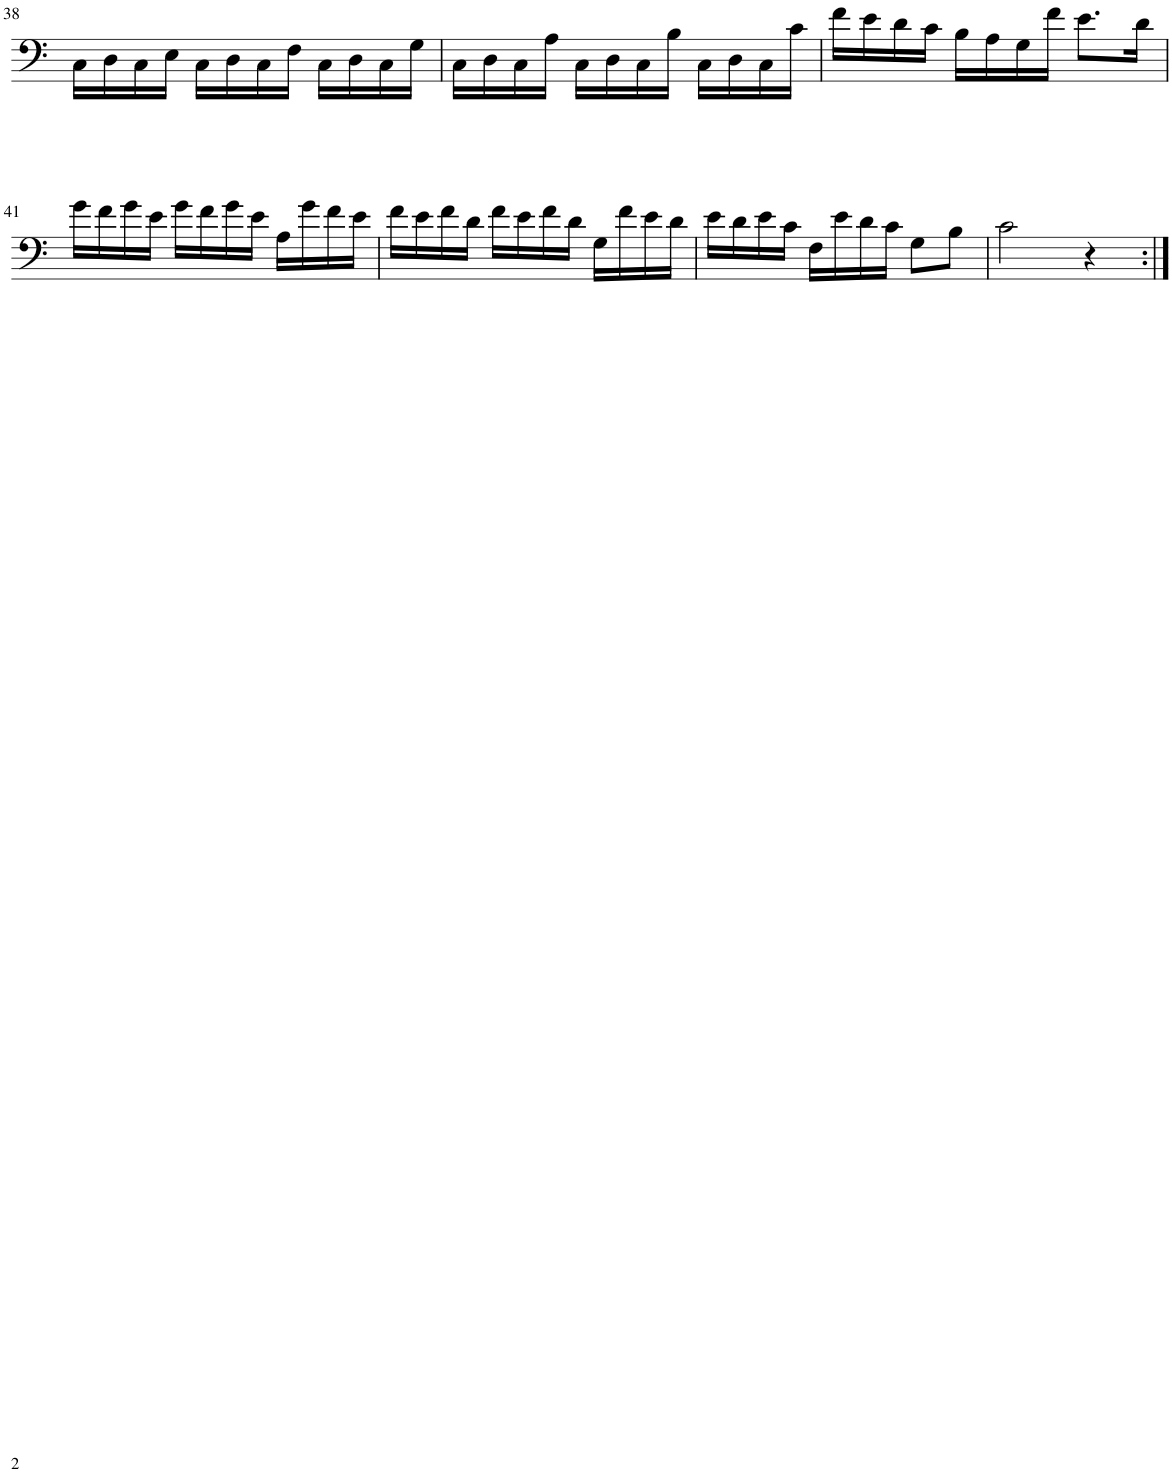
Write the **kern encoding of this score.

**kern
*part1
*staff1
*I"Contrabass
*I'Cb.
!!LO:PB:g=z
*clefF4
*Trd7c12
*k[]
*M3/4
=38
16C\LL
16D\
16C\
16E\JJ
16C\LL
16D\
16C\
16F\JJ
16C\LL
16D\
16C\
16G\JJ
=39
16C\LL
16D\
16C\
16A\JJ
16C\LL
16D\
16C\
16B\JJ
16C\LL
16D\
16C\
16c\JJ
=40
16f\LL
16e\
16d\
16c\JJ
16B\LL
16A\
16G\
16f\JJ
8.e\L
16d\Jk
!!LO:LB:g=z
=41
16g\LL
16f\
16g\
16e\JJ
16g\LL
16f\
16g\
16e\JJ
16A\LL
16g\
16f\
16e\JJ
=42
16f\LL
16e\
16f\
16d\JJ
16f\LL
16e\
16f\
16d\JJ
16G\LL
16f\
16e\
16d\JJ
=43
16e\LL
16d\
16e\
16c\JJ
16F\LL
16e\
16d\
16c\JJ
8G\L
8B\J
=44
2c\
4r
=:|!
*-
